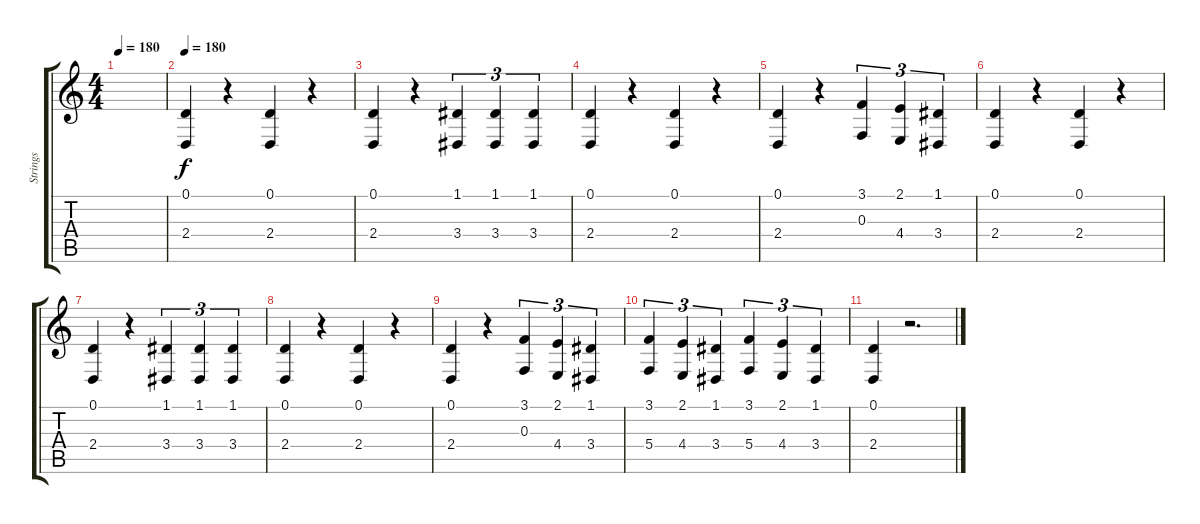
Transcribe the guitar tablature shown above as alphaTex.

\track ("Strings" "Strings") {instrument stringensemble1}
\staff {score tabs}
\tuning (D4 A3 F3 C3 G2 D2) {hide}
\ts (4 4)
\tempo 180
\clef g2
\ks c
|
\tempo 180
(0.1 2.4).4{instrument stringensemble1} r.4 (0.1 2.4).4 r.4 |
(0.1 2.4).4 r.4 (1.1 3.4).4{tu (3 2)} (1.1 3.4).4{tu (3 2)} (1.1 3.4).4{tu (3 2)} |
(0.1 2.4).4 r.4 (0.1 2.4).4 r.4 |
(0.1 2.4).4 r.4 (3.1 0.3).4{tu (3 2)} (2.1 4.4).4{tu (3 2)} (1.1 3.4).4{tu (3 2)} |
(0.1 2.4).4 r.4 (0.1 2.4).4 r.4 |
(0.1 2.4).4 r.4 (1.1 3.4).4{tu (3 2)} (1.1 3.4).4{tu (3 2)} (1.1 3.4).4{tu (3 2)} |
(0.1 2.4).4 r.4 (0.1 2.4).4 r.4 |
(0.1 2.4).4 r.4 (3.1 0.3).4{tu (3 2)} (2.1 4.4).4{tu (3 2)} (1.1 3.4).4{tu (3 2)} |
(3.1 5.4).4{tu (3 2)} (2.1 4.4).4{tu (3 2)} (1.1 3.4).4{tu (3 2)} (3.1 5.4).4{tu (3 2)} (2.1 4.4).4{tu (3 2)} (1.1 3.4).4{tu (3 2)} |
(0.1 2.4).4 r.2{d}
